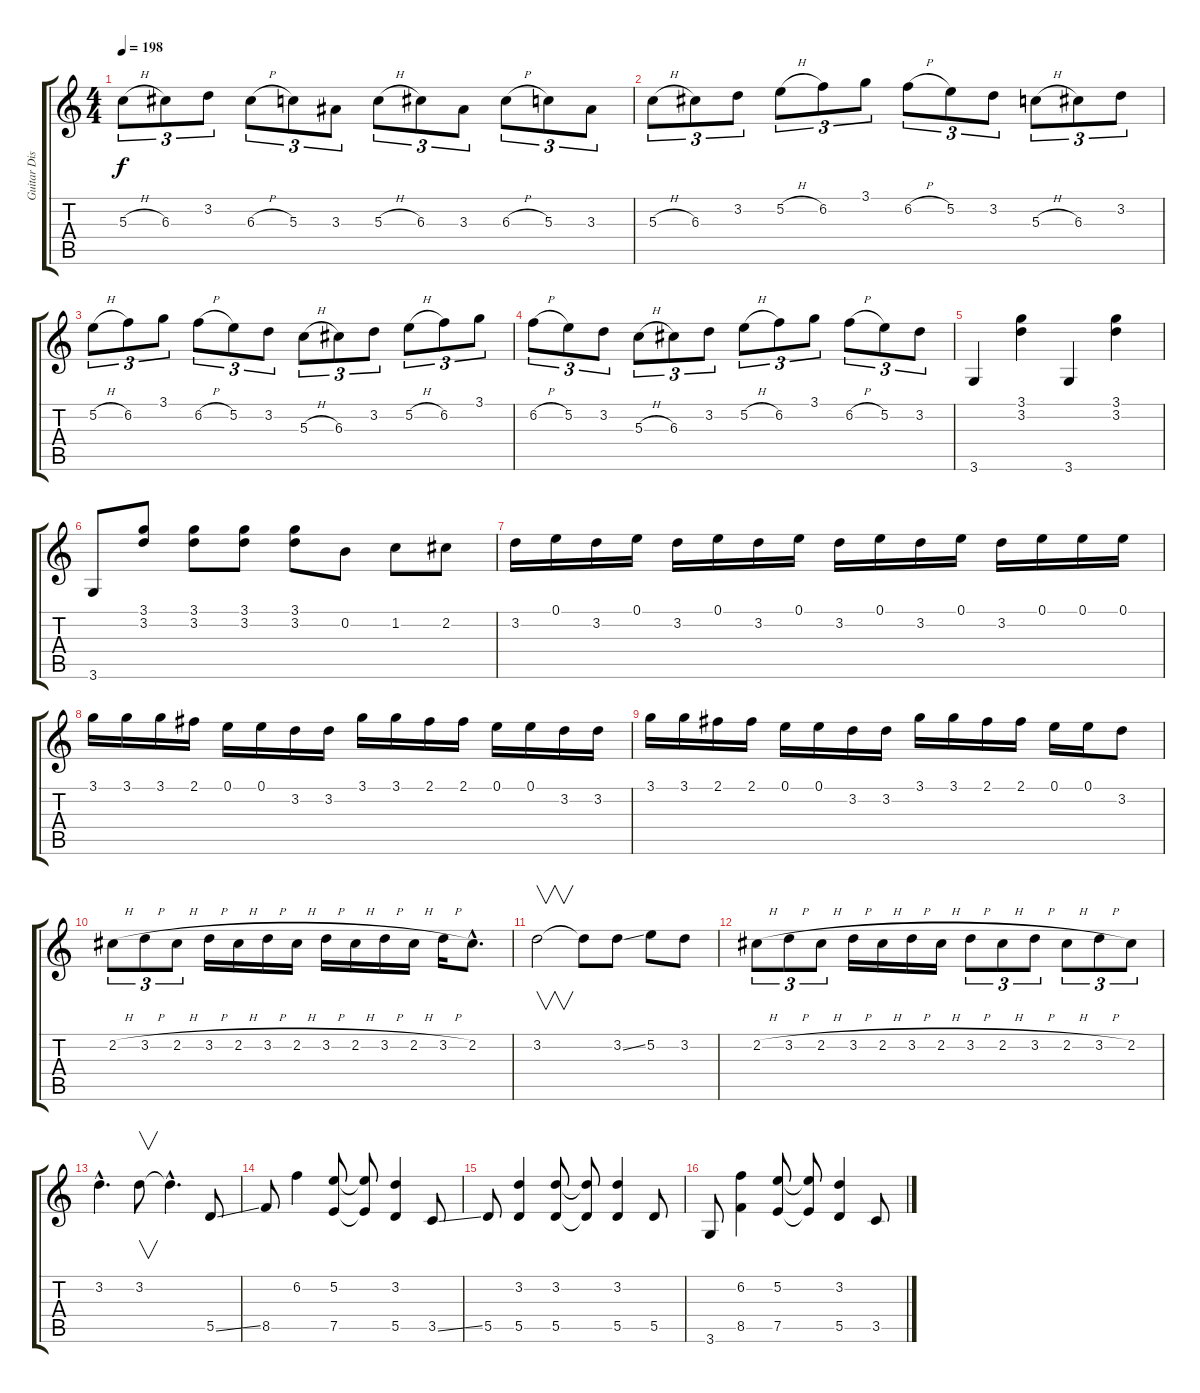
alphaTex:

\track ("Guitar Disto" "Guitar Dis") {instrument overdrivenguitar}
\staff {score tabs}
\tuning (E4 B3 G3 D3 A2 E2) {hide}
\ts (4 4)
\tempo 198
\clef g2
\ks c
5.3{h}.8{tu (3 2) dy f} 6.3.8{tu (3 2)} 3.2.8{tu (3 2)} 6.3{h}.8{tu (3 2)} 5.3.8{tu (3 2)} 3.3.8{tu (3 2)} 5.3{h}.8{tu (3 2)} 6.3.8{tu (3 2)} 3.3.8{tu (3 2)} 6.3{h}.8{tu (3 2)} 5.3.8{tu (3 2)} 3.3.8{tu (3 2)} |
5.3{h}.8{tu (3 2)} 6.3.8{tu (3 2)} 3.2.8{tu (3 2)} 5.2{h}.8{tu (3 2)} 6.2.8{tu (3 2)} 3.1.8{tu (3 2)} 6.2{h}.8{tu (3 2)} 5.2.8{tu (3 2)} 3.2.8{tu (3 2)} 5.3{h}.8{tu (3 2)} 6.3.8{tu (3 2)} 3.2.8{tu (3 2)} |
5.2{h}.8{tu (3 2)} 6.2.8{tu (3 2)} 3.1.8{tu (3 2)} 6.2{h}.8{tu (3 2)} 5.2.8{tu (3 2)} 3.2.8{tu (3 2)} 5.3{h}.8{tu (3 2)} 6.3.8{tu (3 2)} 3.2.8{tu (3 2)} 5.2{h}.8{tu (3 2)} 6.2.8{tu (3 2)} 3.1.8{tu (3 2)} |
6.2{h}.8{tu (3 2)} 5.2.8{tu (3 2)} 3.2.8{tu (3 2)} 5.3{h}.8{tu (3 2)} 6.3.8{tu (3 2)} 3.2.8{tu (3 2)} 5.2{h}.8{tu (3 2)} 6.2.8{tu (3 2)} 3.1.8{tu (3 2)} 6.2{h}.8{tu (3 2)} 5.2.8{tu (3 2)} 3.2.8{tu (3 2)} |
3.6.4 (3.1 3.2).4 3.6.4 (3.1 3.2).4 |
3.6.8 (3.1 3.2).8 (3.1 3.2).8 (3.1 3.2).8 (3.1 3.2).8 0.2.8 1.2.8 2.2.8 |
3.2.16 0.1.16 3.2.16 0.1.16 3.2.16 0.1.16 3.2.16 0.1.16 3.2.16 0.1.16 3.2.16 0.1.16 3.2.16 0.1.16 0.1.16 0.1.16 |
3.1.16 3.1.16 3.1.16 2.1.16 0.1.16 0.1.16 3.2.16 3.2.16 3.1.16 3.1.16 2.1.16 2.1.16 0.1.16 0.1.16 3.2.16 3.2.16 |
3.1.16 3.1.16 2.1.16 2.1.16 0.1.16 0.1.16 3.2.16 3.2.16 3.1.16 3.1.16 2.1.16 2.1.16 0.1.16 0.1.16 3.2.8 |
2.2{h}.8{tu (3 2)} 3.2{h}.8{tu (3 2)} 2.2{h}.8{tu (3 2)} 3.2{h}.16 2.2{h}.16 3.2{h}.16 2.2{h}.16 3.2{h}.16 2.2{h}.16 3.2{h}.16 2.2{h}.16 3.2{h}.16 2.2{hac}.8{d} |
3.2.2{v} 3.2{t}.8 3.2{ss}.8 5.2.8 3.2.8 |
2.2{h}.8{tu (3 2)} 3.2{h}.8{tu (3 2)} 2.2{h}.8{tu (3 2)} 3.2{h}.16 2.2{h}.16 3.2{h}.16 2.2{h}.16 3.2{h}.8{tu (3 2)} 2.2{h}.8{tu (3 2)} 3.2{h}.8{tu (3 2)} 2.2{h}.8{tu (3 2)} 3.2{h}.8{tu (3 2)} 2.2.8{tu (3 2)} |
3.2{hac}.4{d} 3.2.8{v} 3.2{hac t}.4{d} 5.5{ss}.8 |
8.5.8 6.2.4 (5.2 7.5).8 (5.2{t} 7.5{t}).8 (3.2 5.5).4 3.5{ss}.8 |
5.5.8 (3.2 5.5).4 (3.2 5.5).8 (3.2{t} 5.5{t}).8 (3.2 5.5).4 5.5.8 |
3.6.8 (6.2 8.5).4 (5.2 7.5).8 (5.2{t} 7.5{t}).8 (3.2 5.5).4 3.5{ss}.8
